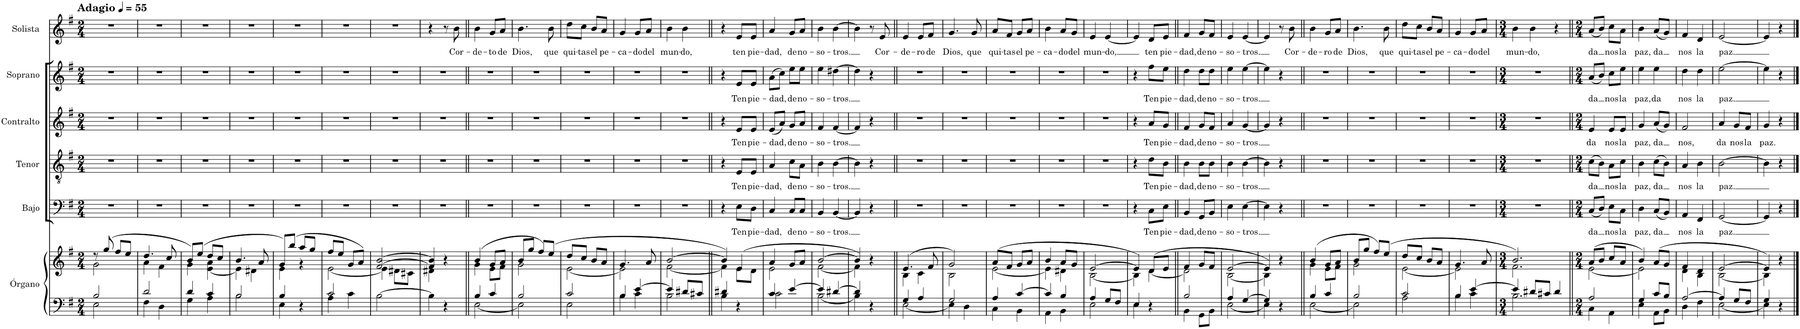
**kern	**kern	**kern	**text	**kern	**text	**kern	**text	**kern	**text	**kern	**text
*part6	*part6	*part5	*part5	*part4	*part4	*part3	*part3	*part2	*part2	*part1	*part1
*staff7	*staff6	*staff5	*staff5	*staff4	*staff4	*staff3	*staff3	*staff2	*staff2	*staff1	*staff1
*I"Órgano	*	*I"Bajo	*	*I"Tenor	*	*I"Contralto	*	*I"Soprano	*	*I"Solista	*
*	*	*I'B.	*	*I'T.	*	*I'C.	*	*I'S.	*	*I'Sl.	*
*clefF4	*clefG2	*clefF4	*	*clefGv2	*	*clefG2	*	*clefG2	*	*clefG2	*
*k[f#]	*k[f#]	*k[f#]	*	*k[f#]	*	*k[f#]	*	*k[f#]	*	*k[f#]	*
*M2/4	*M2/4	*M2/4	*	*M2/4	*	*M2/4	*	*M2/4	*	*M2/4	*
*MM55	*MM55	*MM55	*	*MM55	*	*MM55	*	*MM55	*	*MM55	*
=1	=1	=1	=1	=1	=1	=1	=1	=1	=1	=1	=1
*^	*^	*	*	*	*	*	*	*	*	*	*
!	!	!	!	!	!	!	!	!	!	!	!	!LO:TX:a:B:t=Adagio	!
2B/	2E\	8r	2g\	2r	.	2r	.	2r	.	2r	.	2r	.
.	.	(8gg/	.	.	.	.	.	.	.	.	.	.	.
.	.	8ff#/L	.	.	.	.	.	.	.	.	.	.	.
.	.	8ee/J	.	.	.	.	.	.	.	.	.	.	.
=2	=2	=2	=2	=2	=2	=2	=2	=2	=2	=2	=2	=2	=2
2d/	4F#\	4.dd/	4a\	2r	.	2r	.	2r	.	2r	.	2r	.
.	4D\	.	4f#\	.	.	.	.	.	.	.	.	.	.
.	.	8cc/	.	.	.	.	.	.	.	.	.	.	.
=3	=3	=3	=3	=3	=3	=3	=3	=3	=3	=3	=3	=3	=3
4d/	4G\	8b/L)	4g\	2r	.	2r	.	2r	.	2r	.	2r	.
.	.	(8ee/J	.	.	.	.	.	.	.	.	.	.	.
4c/	4A\	8dd/L	[4e\ 4a\	.	.	.	.	.	.	.	.	.	.
.	.	8cc/J	.	.	.	.	.	.	.	.	.	.	.
=4	=4	=4	=4	=4	=4	=4	=4	=4	=4	=4	=4	=4	=4
2B/	2B\	4.b/	4e\]	2r	.	2r	.	2r	.	2r	.	2r	.
.	.	.	4d#X\	.	.	.	.	.	.	.	.	.	.
.	.	8a/	.	.	.	.	.	.	.	.	.	.	.
=5	=5	=5	=5	=5	=5	=5	=5	=5	=5	=5	=5	=5	=5
4B/	4E\	8g/L)	4e\	2r	.	2r	.	2r	.	2r	.	2r	.
.	.	(8bb/J	.	.	.	.	.	.	.	.	.	.	.
4r	4ryy	8aa/L	4r	.	.	.	.	.	.	.	.	.	.
.	.	8gg/J	.	.	.	.	.	.	.	.	.	.	.
=6	=6	=6	=6	=6	=6	=6	=6	=6	=6	=6	=6	=6	=6
2c/	4A\	8ff#/L	[2e\	2r	.	2r	.	2r	.	2r	.	2r	.
.	.	8ee/J	.	.	.	.	.	.	.	.	.	.	.
.	4c\	8g/L	.	.	.	.	.	.	.	.	.	.	.
.	.	8a/J)	.	.	.	.	.	.	.	.	.	.	.
*v	*v	*	*	*	*	*	*	*	*	*	*	*	*
=7	=7	=7	=7	=7	=7	=7	=7	=7	=7	=7	=7	=7
[2B\	[2f#/ [2b/	4e\]	2r	.	2r	.	2r	.	2r	.	2r	.
.	.	8d#X\L	.	.	.	.	.	.	.	.	.	.
.	.	8c#X\J	.	.	.	.	.	.	.	.	.	.
=8	=8	=8	=8	=8	=8	=8	=8	=8	=8	=8	=8	=8
4B\]	4f#/] 4b/]	4d#X\	2r	.	2r	.	2r	.	2r	.	4r	.
4r	4r	4ryy	.	.	.	.	.	.	.	.	8r	.
!	!	!	!	!	!	!	!	!	!	!	!	!LO:LY:b
.	.	.	.	.	.	.	.	.	.	.	8b\	Cor-
=9||	=9||	=9||	=9||	=9||	=9||	=9||	=9||	=9||	=9||	=9||	=9||	=9||
*^	*	*	*	*	*	*	*	*	*	*	*	*
!	!	!	!	!	!	!	!	!	!	!	!	!	!LO:LY:b
4B/	[2E\	(4b/	4g\	2r	.	2r	.	2r	.	2r	.	4b\	-de-
!	!	!	!	!	!	!	!	!	!	!	!	!	!LO:LY:b
4c/	.	8g/L	8e\L	.	.	.	.	.	.	.	.	8g/L	-to
!	!	!	!	!	!	!	!	!	!	!	!	!	!LO:LY:b
.	.	8a/J	8f#\J	.	.	.	.	.	.	.	.	8a/J	de
=10	=10	=10	=10	=10	=10	=10	=10	=10	=10	=10	=10	=10	=10
!	!	!	!	!	!	!	!	!	!	!	!	!	!LO:LY:b
2B/	2E\]	8b/L	2g\	2r	.	2r	.	2r	.	2r	.	4.b\	Dios,
.	.	8gg/J	.	.	.	.	.	.	.	.	.	.	.
.	.	8ff#/L)	.	.	.	.	.	.	.	.	.	.	.
!	!	!	!	!	!	!	!	!	!	!	!	!	!LO:LY:b
.	.	(8ee/J	.	.	.	.	.	.	.	.	.	8b\	que
=11	=11	=11	=11	=11	=11	=11	=11	=11	=11	=11	=11	=11	=11
!	!	!	!	!	!	!	!	!	!	!	!	!	!LO:LY:b
2c/	2E\	8dd/L	[2e\	2r	.	2r	.	2r	.	2r	.	8dd\L	qui-
!	!	!	!	!	!	!	!	!	!	!	!	!	!LO:LY:b
.	.	8cc/J	.	.	.	.	.	.	.	.	.	8cc\J	-tas
!	!	!	!	!	!	!	!	!	!	!	!	!	!LO:LY:b
.	.	8b/L	.	.	.	.	.	.	.	.	.	8b/L	el
!	!	!	!	!	!	!	!	!	!	!	!	!	!LO:LY:b
.	.	8a/J	.	.	.	.	.	.	.	.	.	8a/J	pe-
=12	=12	=12	=12	=12	=12	=12	=12	=12	=12	=12	=12	=12	=12
!	!	!	!	!	!	!	!	!	!	!	!	!	!LO:LY:b
4B/	4B\	4.g/	2e\]	2r	.	2r	.	2r	.	2r	.	4g/	-ca-
!	!	!	!	!	!	!	!	!	!	!	!	!	!LO:LY:b
[4e/	4c\	.	.	.	.	.	.	.	.	.	.	8g/L	-do
!	!	!	!	!	!	!	!	!	!	!	!	!	!LO:LY:b
.	.	8a/	.	.	.	.	.	.	.	.	.	8a/J	del
=13	=13	=13	=13	=13	=13	=13	=13	=13	=13	=13	=13	=13	=13
!	!	!	!	!	!	!	!	!	!	!	!	!	!LO:LY:b
4e/]	2B\	[2b/	[2f#\	2r	.	2r	.	2r	.	2r	.	4b\	mun-
!	!	!	!	!	!	!	!	!	!	!	!	!	!LO:LY:b
8d#X/L	.	.	.	.	.	.	.	.	.	.	.	4b\	-do,
8c#X/J	.	.	.	.	.	.	.	.	.	.	.	.	.
=14||	=14||	=14||	=14||	=14||	=14||	=14||	=14||	=14||	=14||	=14||	=14||	=14||	=14||
4d#X/	4B\	4b/])	4f#\]	4r	.	4r	.	4r	.	4r	.	4r	.
!	!	!	!	!	!LO:LY:b	!	!LO:LY:b	!	!LO:LY:b	!	!LO:LY:b	!	!LO:LY:b
4r	4ryy	(4e/	8e\L	8E\L	Ten	8E/L	Ten	8e/L	Ten	8e/L	Ten	8e/L	ten
!	!	!	!	!	!LO:LY:b	!	!LO:LY:b	!	!LO:LY:b	!	!LO:LY:b	!	!LO:LY:b
.	.	.	8d\J	8D\J	pie-	8E/J	pie-	8e/J	pie-	8e/J	pie-	8e/J	pie-
=15	=15	=15	=15	=15	=15	=15	=15	=15	=15	=15	=15	=15	=15
!	!	!	!	!	!LO:LY:b	!	!LO:LY:b	!	!LO:LY:b	!	!LO:LY:b	!	!LO:LY:b
4c/	2c\	4a/	2e\	4C/	-dad,	4A/	-dad,	(8e/L	-dad,	(8a\L	-dad,	4a/	-dad,
.	.	.	.	.	.	.	.	8a/J)	.	8cc\J)	.	.	.
!	!	!	!	!	!LO:LY:b	!	!LO:LY:b	!	!LO:LY:b	!	!LO:LY:b	!	!LO:LY:b
[4e/	.	8g/L	.	8C/L	de	8c\L	de	8g/L	de	8ee\L	de	8g/L	de
!	!	!	!	!	!LO:LY:b	!	!LO:LY:b	!	!LO:LY:b	!	!LO:LY:b	!	!LO:LY:b
.	.	8a/J	.	8C/J	no-	8A\J	no-	8a/J	no-	8ee\J	no-	8a/J	no-
=16	=16	=16	=16	=16	=16	=16	=16	=16	=16	=16	=16	=16	=16
!	!	!	!	!	!LO:LY:b	!	!LO:LY:b	!	!LO:LY:b	!	!LO:LY:b	!	!LO:LY:b
4e/]	[2B\	[2b/	[2f#\	4BB/	-so-	4B\	-so-	4f#/	-so-	4ee\	-so-	4b\	-so-
!	!	!	!	!	!LO:LY:b	!	!LO:LY:b	!	!LO:LY:b	!	!LO:LY:b	!	!LO:LY:b
[4d#X/	.	.	.	[4BB/	-tros.	[4B\	-tros.	[4f#/	-tros.	[4dd#X\	-tros.	[4b\	-tros.
=17	=17	=17	=17	=17	=17	=17	=17	=17	=17	=17	=17	=17	=17
4d#/]	4B\]	4b/])	4f#\]	4BB/]	.	4B\]	.	4f#/]	.	4dd#\]	.	4b\]	.
4r	4ryy	4r	4ryy	4r	.	4r	.	4r	.	4r	.	8r	.
!	!	!	!	!	!	!	!	!	!	!	!	!	!LO:LY:b
.	.	.	.	.	.	.	.	.	.	.	.	8e/	Cor-
=18||	=18||	=18||	=18||	=18||	=18||	=18||	=18||	=18||	=18||	=18||	=18||	=18||	=18||
!	!	!	!	!	!	!	!	!	!	!	!	!	!LO:LY:b
4G/	[2E\	(4.e/	4B\	2r	.	2r	.	2r	.	2r	.	4e/	-de-
!	!	!	!	!	!	!	!	!	!	!	!	!	!LO:LY:b
4A/	.	.	4c\	.	.	.	.	.	.	.	.	8e/L	-ro
!	!	!	!	!	!	!	!	!	!	!	!	!	!LO:LY:b
.	.	8f#/	.	.	.	.	.	.	.	.	.	8f#/J	de
=19	=19	=19	=19	=19	=19	=19	=19	=19	=19	=19	=19	=19	=19
!	!	!	!	!	!	!	!	!	!	!	!	!	!LO:LY:b
2G/	4E\]	2g/)	2B\	2r	.	2r	.	2r	.	2r	.	4.g/	Dios,
.	4D\	.	.	.	.	.	.	.	.	.	.	.	.
!	!	!	!	!	!	!	!	!	!	!	!	!	!LO:LY:b
.	.	.	.	.	.	.	.	.	.	.	.	8g/	que
=20	=20	=20	=20	=20	=20	=20	=20	=20	=20	=20	=20	=20	=20
!	!	!	!	!	!	!	!	!	!	!	!	!	!LO:LY:b
4A/	4C\	(8a/L	[2e\	2r	.	2r	.	2r	.	2r	.	8a/L	qui-
!	!	!	!	!	!	!	!	!	!	!	!	!	!LO:LY:b
.	.	8f#/J	.	.	.	.	.	.	.	.	.	8f#/J	-tas
!	!	!	!	!	!	!	!	!	!	!	!	!	!LO:LY:b
[4c/	4BB\	8g/L	.	.	.	.	.	.	.	.	.	8g/L	el
!	!	!	!	!	!	!	!	!	!	!	!	!	!LO:LY:b
.	.	8a/J	.	.	.	.	.	.	.	.	.	8a/J	pe-
=21	=21	=21	=21	=21	=21	=21	=21	=21	=21	=21	=21	=21	=21
!	!	!	!	!	!	!	!	!	!	!	!	!	!LO:LY:b
4c/]	4AA\	4b/	4e\]	2r	.	2r	.	2r	.	2r	.	4b\	-ca-
!	!	!	!	!	!	!	!	!	!	!	!	!	!LO:LY:b
4B/	4BB\	8a/L	4d#X\	.	.	.	.	.	.	.	.	8a/L	-do
!	!	!	!	!	!	!	!	!	!	!	!	!	!LO:LY:b
.	.	8g/J	.	.	.	.	.	.	.	.	.	8g/J	del
=22	=22	=22	=22	=22	=22	=22	=22	=22	=22	=22	=22	=22	=22
!	!	!	!	!	!	!	!	!	!	!	!	!	!LO:LY:b
4A/	2E\	[2e/	[2B\	2r	.	2r	.	2r	.	2r	.	4e/	mun-
!	!	!	!	!	!	!	!	!	!	!	!	!	!LO:LY:b
8G/L	.	.	.	.	.	.	.	.	.	.	.	[4e/	-do,
8F#/J	.	.	.	.	.	.	.	.	.	.	.	.	.
=23	=23	=23	=23	=23	=23	=23	=23	=23	=23	=23	=23	=23	=23
4E/	4E\	4e/])	4B\]	4r	.	4r	.	4r	.	4r	.	4e/]	.
!	!	!	!	!	!LO:LY:b	!	!LO:LY:b	!	!LO:LY:b	!	!LO:LY:b	!	!LO:LY:b
4r	4ryy	(8d/L	[4d\	8C\L	Ten	8d\L	Ten	8a/L	Ten	8ff#\L	Ten	8d/L	ten
!	!	!	!	!	!LO:LY:b	!	!LO:LY:b	!	!LO:LY:b	!	!LO:LY:b	!	!LO:LY:b
.	.	8e/J	.	8E\J	pie-	8B\J	pie-	8g/J	pie-	8ee\J	pie-	8e/J	pie-
=24||	=24||	=24||	=24||	=24||	=24||	=24||	=24||	=24||	=24||	=24||	=24||	=24||	=24||
!	!	!	!	!	!LO:LY:b	!	!LO:LY:b	!	!LO:LY:b	!	!LO:LY:b	!	!LO:LY:b
2B/	4BB\	4f#/	2d\]	4BB/	-dad,	4B\	-dad,	4f#/	-dad,	4dd\	-dad,	4f#/	-dad,
!	!	!	!	!	!LO:LY:b	!	!LO:LY:b	!	!LO:LY:b	!	!LO:LY:b	!	!LO:LY:b
.	8GG\L	8g/L	.	8GG/L	de	8B\L	de	8g/L	de	8dd\L	de	8g/L	de
!	!	!	!	!	!LO:LY:b	!	!LO:LY:b	!	!LO:LY:b	!	!LO:LY:b	!	!LO:LY:b
.	8BB\J	8f#/J	.	8BB/J	no-	8B\J	no-	8f#/J	no-	8dd\J	no-	8f#/J	no-
=25	=25	=25	=25	=25	=25	=25	=25	=25	=25	=25	=25	=25	=25
!	!	!	!	!	!LO:LY:b	!	!LO:LY:b	!	!LO:LY:b	!	!LO:LY:b	!	!LO:LY:b
4A/	[2E\	[2e/	[2B\	4E\	-so-	4B\	-so-	4a/	-so-	4ee\	-so-	4e/	-so-
!	!	!	!	!	!LO:LY:b	!	!LO:LY:b	!	!LO:LY:b	!	!LO:LY:b	!	!LO:LY:b
[4G/	.	.	.	[4E\	-tros.	[4B\	-tros.	[4g/	-tros.	[4ee\	-tros.	[4e/	-tros.
=26	=26	=26	=26	=26	=26	=26	=26	=26	=26	=26	=26	=26	=26
4G/]	4E\]	4e/])	4B\]	4E\]	.	4B\]	.	4g/]	.	4ee\]	.	4e/]	.
4r	4ryy	4r	4ryy	4r	.	4r	.	4r	.	4r	.	8r	.
!	!	!	!	!	!	!	!	!	!	!	!	!	!LO:LY:b
.	.	.	.	.	.	.	.	.	.	.	.	8b\	Cor-
=27||	=27||	=27||	=27||	=27||	=27||	=27||	=27||	=27||	=27||	=27||	=27||	=27||	=27||
!	!	!	!	!	!	!	!	!	!	!	!	!	!LO:LY:b
4B/	[2E\	(4b/	4g\	2r	.	2r	.	2r	.	2r	.	4b\	-de-
!	!	!	!	!	!	!	!	!	!	!	!	!	!LO:LY:b
4c/	.	8g/L	8e\L	.	.	.	.	.	.	.	.	8g/L	-ro
!	!	!	!	!	!	!	!	!	!	!	!	!	!LO:LY:b
.	.	8a/J	8f#\J	.	.	.	.	.	.	.	.	8a/J	de
=28	=28	=28	=28	=28	=28	=28	=28	=28	=28	=28	=28	=28	=28
!	!	!	!	!	!	!	!	!	!	!	!	!	!LO:LY:b
2B/	2E\]	8b/L	2g\	2r	.	2r	.	2r	.	2r	.	4.b\	Dios,
.	.	8gg/J	.	.	.	.	.	.	.	.	.	.	.
.	.	8ff#/L)	.	.	.	.	.	.	.	.	.	.	.
!	!	!	!	!	!	!	!	!	!	!	!	!	!LO:LY:b
.	.	(8ee/J	.	.	.	.	.	.	.	.	.	8b\	que
=29	=29	=29	=29	=29	=29	=29	=29	=29	=29	=29	=29	=29	=29
!	!	!	!	!	!	!	!	!	!	!	!	!	!LO:LY:b
2c/	2A\	8dd/L	[2e\	2r	.	2r	.	2r	.	2r	.	8dd\L	qui-
!	!	!	!	!	!	!	!	!	!	!	!	!	!LO:LY:b
.	.	8cc/J	.	.	.	.	.	.	.	.	.	8cc\J	-tas
!	!	!	!	!	!	!	!	!	!	!	!	!	!LO:LY:b
.	.	8b/L	.	.	.	.	.	.	.	.	.	8b/L	el
!	!	!	!	!	!	!	!	!	!	!	!	!	!LO:LY:b
.	.	8a/J	.	.	.	.	.	.	.	.	.	8a/J	pe-
=30	=30	=30	=30	=30	=30	=30	=30	=30	=30	=30	=30	=30	=30
!	!	!	!	!	!	!	!	!	!	!	!	!	!LO:LY:b
4B/	4B\	4.g/	2e\]	2r	.	2r	.	2r	.	2r	.	4g/	-ca-
!	!	!	!	!	!	!	!	!	!	!	!	!	!LO:LY:b
[4e/	4c\	.	.	.	.	.	.	.	.	.	.	8g/L	-do
!	!	!	!	!	!	!	!	!	!	!	!	!	!LO:LY:b
.	.	8a/	.	.	.	.	.	.	.	.	.	8a/J	del
=31	=31	=31	=31	=31	=31	=31	=31	=31	=31	=31	=31	=31	=31
*M3/4	*	*M3/4	*	*M3/4	*	*M3/4	*	*M3/4	*	*M3/4	*	*M3/4	*
!	!	!	!	!	!	!	!	!	!	!	!	!	!LO:LY:b
4e/]	2.B\	2.b/)	2.f#\	2.r	.	2.r	.	2.r	.	2.r	.	4b\	mun-
!	!	!	!	!	!	!	!	!	!	!	!	!	!LO:LY:b
8d#X/L	.	.	.	.	.	.	.	.	.	.	.	4b\	-do,
8c#X/J	.	.	.	.	.	.	.	.	.	.	.	.	.
4d#/	.	.	.	.	.	.	.	.	.	.	.	4r	.
=32||	=32||	=32||	=32||	=32||	=32||	=32||	=32||	=32||	=32||	=32||	=32||	=32||	=32||
*M2/4	*	*M2/4	*	*M2/4	*	*M2/4	*	*M2/4	*	*M2/4	*	*M2/4	*
!	!	!	!	!	!LO:LY:b	!	!LO:LY:b	!	!LO:LY:b	!	!LO:LY:b	!	!LO:LY:b
2A/	4C\	(8a/L	[2e\	(8C/L	da	(8c\L	da	4e/	da	(8a/L	da	(8a/L	da
.	.	8b/J	.	8D/J)	.	8B\J)	.	.	.	8b/J)	.	8b/J)	.
!	!	!	!	!	!LO:LY:b	!	!LO:LY:b	!	!LO:LY:b	!	!LO:LY:b	!	!LO:LY:b
.	4AA\	8cc/L	.	8E\L	nos	8A\L	nos	8e/L	nos	8cc\L	nos	8cc\L	nos
!	!	!	!	!	!LO:LY:b	!	!LO:LY:b	!	!LO:LY:b	!	!LO:LY:b	!	!LO:LY:b
.	.	8a/J	.	8C\J	la	8c\J	la	8e/J	la	8ee\J	la	8a\J	la
=33	=33	=33	=33	=33	=33	=33	=33	=33	=33	=33	=33	=33	=33
!	!	!	!	!	!LO:LY:b	!	!LO:LY:b	!	!LO:LY:b	!	!LO:LY:b	!	!LO:LY:b
4G/	4E\	4b/)	2e\]	4D\	paz,	4B\	paz,	4g/	paz,	4ee\	paz,	4b\	paz,
!	!	!	!	!	!LO:LY:b	!	!LO:LY:b	!	!LO:LY:b	!	!LO:LY:b	!	!LO:LY:b
8c/L	8AA\L	(8a/L	.	(8C/L	da	(8c\L	da	(8a/L	da	4ee\	da	(8a/L	da
8B/J	8BB\J	8g/J	.	8BB/J)	.	8B\J)	.	8g/J)	.	.	.	8g/J)	.
=34	=34	=34	=34	=34	=34	=34	=34	=34	=34	=34	=34	=34	=34
!	!	!	!	!	!LO:LY:b	!	!LO:LY:b	!	!LO:LY:b	!	!LO:LY:b	!	!LO:LY:b
[2A/	4D\	4f#/	4d\	4AA/	nos	4A/	nos	2f#/	nos,	4dd\	nos	4f#/	nos
!	!	!	!	!	!LO:LY:b	!	!LO:LY:b	!	!	!	!LO:LY:b	!	!LO:LY:b
.	4F#\	4d/	4B\	4FF#/	la	4B\	la	.	.	4dd\	la	4d/	la
=35	=35	=35	=35	=35	=35	=35	=35	=35	=35	=35	=35	=35	=35
!	!	!	!	!	!LO:LY:b	!	!LO:LY:b	!	!LO:LY:b	!	!LO:LY:b	!	!LO:LY:b
4A/]	[2E\	[2e/	[2B\	[2GG/	paz.	[2B\	paz.	4a/	da	[2ee\	paz.	[2e/	paz.
!	!	!	!	!	!	!	!	!	!LO:LY:b	!	!	!	!
8G/L	.	.	.	.	.	.	.	8g/L	nos	.	.	.	.
!	!	!	!	!	!	!	!	!	!LO:LY:b	!	!	!	!
8F#/J	.	.	.	.	.	.	.	8f#/J	la	.	.	.	.
=36	=36	=36	=36	=36	=36	=36	=36	=36	=36	=36	=36	=36	=36
!	!	!	!	!	!	!	!	!	!LO:LY:b	!	!	!	!
4G/	4E\]	4e/])	4B\]	4GG/]	.	4B\]	.	4g/	paz.	4ee\]	.	4e/]	.
4r	4ryy	4r	4ryy	4r	.	4r	.	4r	.	4r	.	4r	.
*v	*v	*	*	*	*	*	*	*	*	*	*	*	*
*	*v	*v	*	*	*	*	*	*	*	*	*	*
==	==	==	==	==	==	==	==	==	==	==	==
*-	*-	*-	*-	*-	*-	*-	*-	*-	*-	*-	*-
